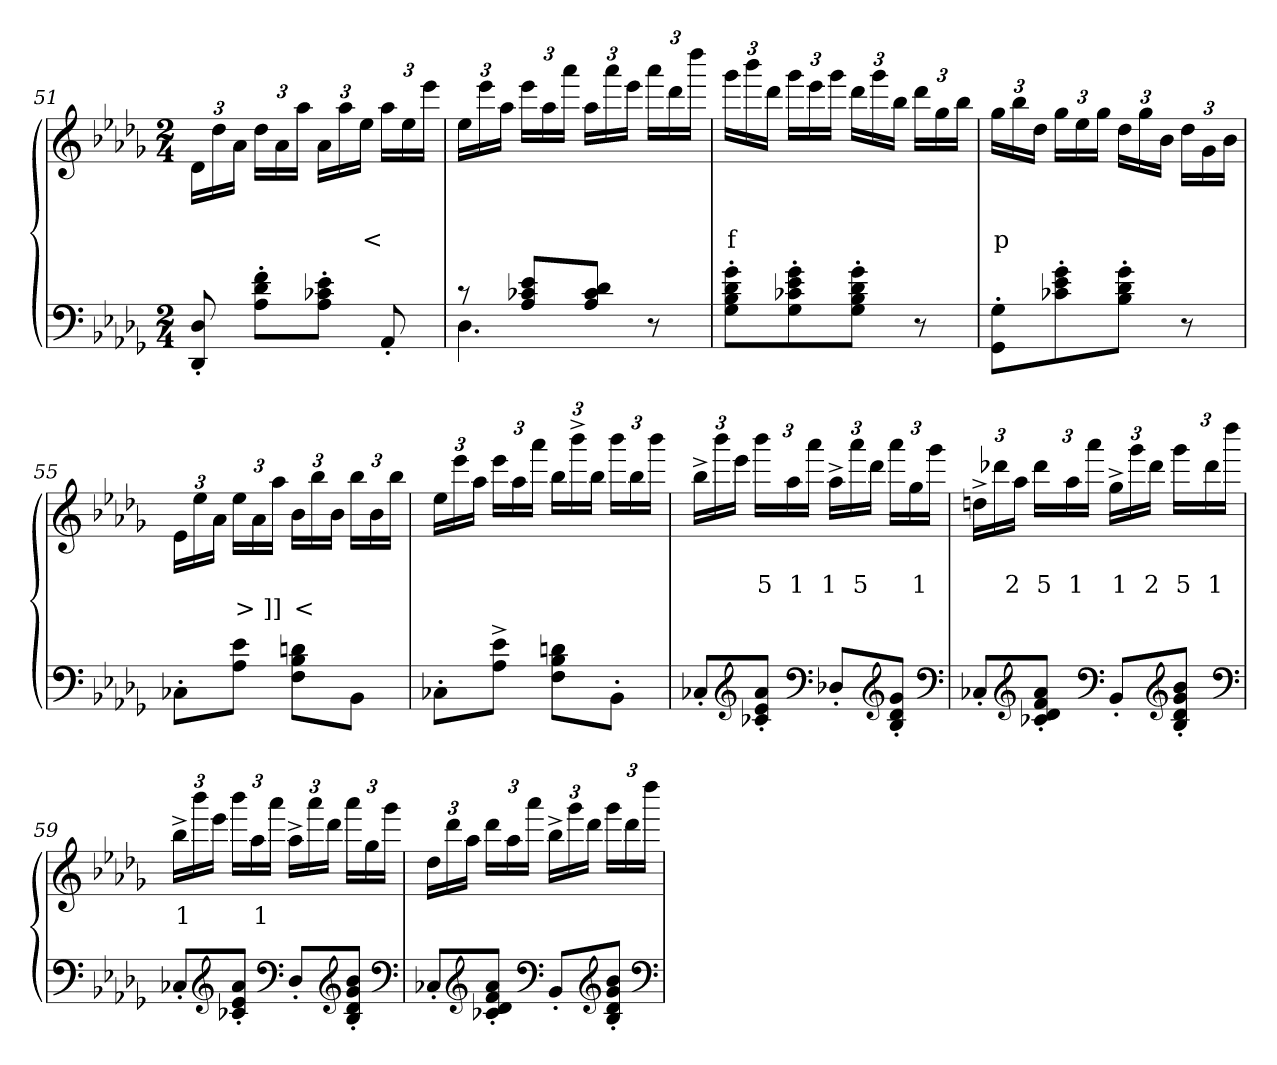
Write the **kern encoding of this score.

**kern	**kern	**text	**text
*part2	*part1	*part1	*part1
*staff2	*staff1	*staff1	*staff1
*clefF4	*clefG2	*	*
*k[b-e-a-d-g-]	*k[b-e-a-d-g-]	*	*
*M2/4	*M2/4	*	*
=51	=51	=51	=51
8D-'> 8DD-'>	24d-\LL	.	.
.	24dd-	.	.
.	24a-JJ	.	.
8f'> 8d-'> 8A-'>L	24dd-LL	.	.
.	24a-	.	.
.	24aa-JJ	.	.
8e-'> 8c-X'> 8A-'>J	24a-LL	.	.
.	24aa-	.	.
.	24ee-JJ	.	<
8AA-'>	24aa-LL	.	.
.	24ee-	.	.
.	24eee-JJ	.	.
=52	=52	=52	=52
*^	*	*	*
8r	4.D-	24ee-LL	.	.
.	.	24eee-	.	.
.	.	24aa-JJ	.	.
8e- 8c-X 8A-L	.	24eee-LL	.	.
.	.	24aa-	.	.
.	.	24aaa-JJ	.	.
8d- 8c- 8A-J	.	24aa-LL	.	.
.	.	24aaa-	.	.
.	.	24eee-JJ	.	.
8ryy	8r	24aaa-LL	.	.
.	.	24ddd-	.	.
.	.	24dddd-JJ	.	.
*v	*v	*	*	*
=53	=53	=53	=53
8g-'> 8d-'> 8B-'> 8G-'>L	24ggg-LL	.	f
.	24bbb-	.	.
.	24ddd-JJ	.	.
8g-'> 8e-'> 8c-X'> 8G-'>	24ggg-LL	.	.
.	24eee-	.	.
.	24ggg-JJ	.	.
8g-'> 8d-'> 8B-'> 8G-'>J	24ddd-LL	.	.
.	24ggg-	.	.
.	24bb-JJ	.	.
8r	24ddd-LL	.	.
.	24gg-	.	.
.	24bb-JJ	.	.
=54	=54	=54	=54
8G-'> 8GG-'>L	24gg-LL	.	p
.	24bb-	.	.
.	24dd-JJ	.	.
8g-'> 8e-'> 8c-X'>	24gg-LL	.	.
.	24ee-	.	.
.	24gg-JJ	.	.
8g-'> 8d-'> 8B-'>J	24dd-LL	.	.
.	24gg-	.	.
.	24b-JJ	.	.
8r	24dd-LL	.	.
.	24g-	.	.
.	24b-JJ	.	.
=55	=55	=55	=55
8C-X'>L	24e-\LL	.	.
.	24ee-	.	.
.	24a-JJ	.	.
8e- 8A-J	24ee-LL	.	>
.	24a-	.	.
.	24aa-JJ	.	]]
8dn 8B- 8FL	24b-LL	.	<
.	24bb-	.	.
.	24b-JJ	.	.
8BB-J	24bb-LL	.	.
.	24b-	.	.
.	24bb-JJ	.	.
=56	=56	=56	=56
8C-X'>L	24ee-LL	.	.
.	24eee-	.	.
.	24aa-JJ	.	.
8e-^> 8A-^>J	24eee-LL	.	.
.	24aa-	.	.
.	24aaa-JJ	.	.
8dn 8B- 8FL	24bb-LL	.	.
.	24bbb-^>	.	.
.	24bb-JJ	.	.
8BB-'>J	24bbb-LL	.	.
.	24bb-	.	.
.	24bbb-JJ	.	.
=57	=57	=57	=57
8C-X'>L	24bb-^>LL	.	.
.	24bbb-	.	.
.	24eee-JJ	.	.
*clefG2	*	*	*
8a-'> 8e-'> 8c-'>J	24bbb-LL	5	.
.	24aa-	1	.
.	24aaa-JJ	.	.
*clefF4	*	*	*
8D-X'>L	24aa-^>LL	1	.
.	24aaa-	5	.
.	24ddd-JJ	.	.
*clefG2	*	*	*
8g-'> 8d-'> 8B-'>J	24aaa-LL	.	.
.	24gg-	1	.
.	24ggg-JJ	.	.
*clefF4	*	*	*
=58	=58	=58	=58
8C-X'>L	24ddn^>\LL	.	.
.	24ddd-X	.	.
.	24aa-JJ	2	.
*clefG2	*	*	*
8a-'> 8f'> 8d-'> 8c-'>J	24ddd-LL	5	.
.	24aa-	1	.
.	24aaa-JJ	.	.
*clefF4	*	*	*
8BB-'>L	24gg-^>LL	1	.
.	24ggg-	.	.
.	24ddd-JJ	2	.
*clefG2	*	*	*
8b-'> 8g-'> 8d-'> 8B-'>J	24ggg-LL	5	.
.	24ddd-	1	.
.	24dddd-JJ	.	.
*clefF4	*	*	*
=59	=59	=59	=59
8C-X'>L	24bb-^>LL	1	.
.	24bbb-	.	.
.	24eee-JJ	.	.
*clefG2	*	*	*
8a-'> 8e-'> 8c-'>J	24bbb-LL	.	.
.	24aa-	1	.
.	24aaa-JJ	.	.
*clefF4	*	*	*
8D-'>L	24aa-^>LL	.	.
.	24aaa-	.	.
.	24ddd-JJ	.	.
*clefG2	*	*	*
8b-'> 8g-'> 8d-'> 8B-'>J	24aaa-LL	.	.
.	24gg-	.	.
.	24ggg-JJ	.	.
*clefF4	*	*	*
=60	=60	=60	=60
8C-X'>L	24dd-\LL	.	.
.	24ddd-	.	.
.	24aa-JJ	.	.
*clefG2	*	*	*
8a-'> 8f'> 8d-'> 8c-'>J	24ddd-LL	.	.
.	24aa-	.	.
.	24aaa-JJ	.	.
*clefF4	*	*	*
8BB-'>L	24bb-^>LL	.	.
.	24ggg-	.	.
.	24ddd-JJ	.	.
*clefG2	*	*	*
8b-'> 8g-'> 8d-'> 8B-'>J	24ggg-LL	.	.
.	24ddd-	.	.
.	24dddd-JJ	.	.
*clefF4	*	*	*
=	=	=	=
*-	*-	*-	*-
